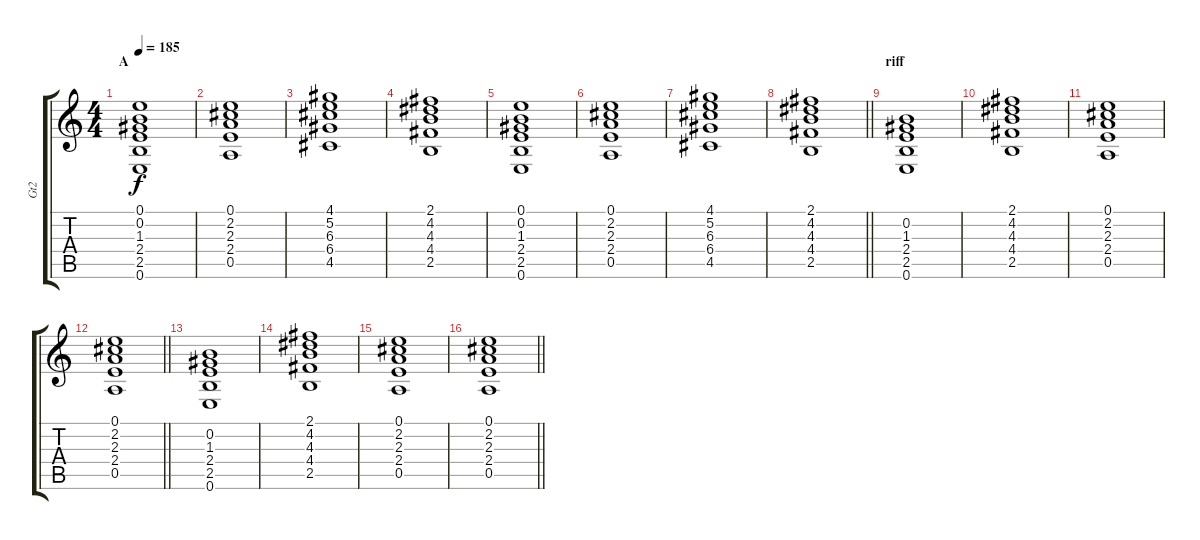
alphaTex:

\track ("Gt2" "Gt2") {instrument distortionguitar}
\staff {score tabs}
\tuning (E4 B3 G3 D3 A2 E2) {hide}
\ts (4 4)
\section ("" "A")
\tempo 185
\clef g2
\ks c
(0.1 0.2 1.3 2.4 2.5 0.6).1{dy f} |
(0.1 2.2 2.3 2.4 0.5).1 |
(4.1 5.2 6.3 6.4 4.5).1 |
(2.1 4.2 4.3 4.4 2.5).1 |
(0.1 0.2 1.3 2.4 2.5 0.6).1 |
(0.1 2.2 2.3 2.4 0.5).1 |
(4.1 5.2 6.3 6.4 4.5).1 |
\barLineRight lightlight
(2.1 4.2 4.3 4.4 2.5).1 |
\section ("" "riff")
(0.2 1.3 2.4 2.5 0.6).1 |
(2.1 4.2 4.3 4.4 2.5).1 |
(0.1 2.2 2.3 2.4 0.5).1 |
\barLineRight lightlight
(0.1 2.2 2.3 2.4 0.5).1 |
(0.2 1.3 2.4 2.5 0.6).1 |
(2.1 4.2 4.3 4.4 2.5).1 |
(0.1 2.2 2.3 2.4 0.5).1 |
\barLineRight lightlight
(0.1 2.2 2.3 2.4 0.5).1
